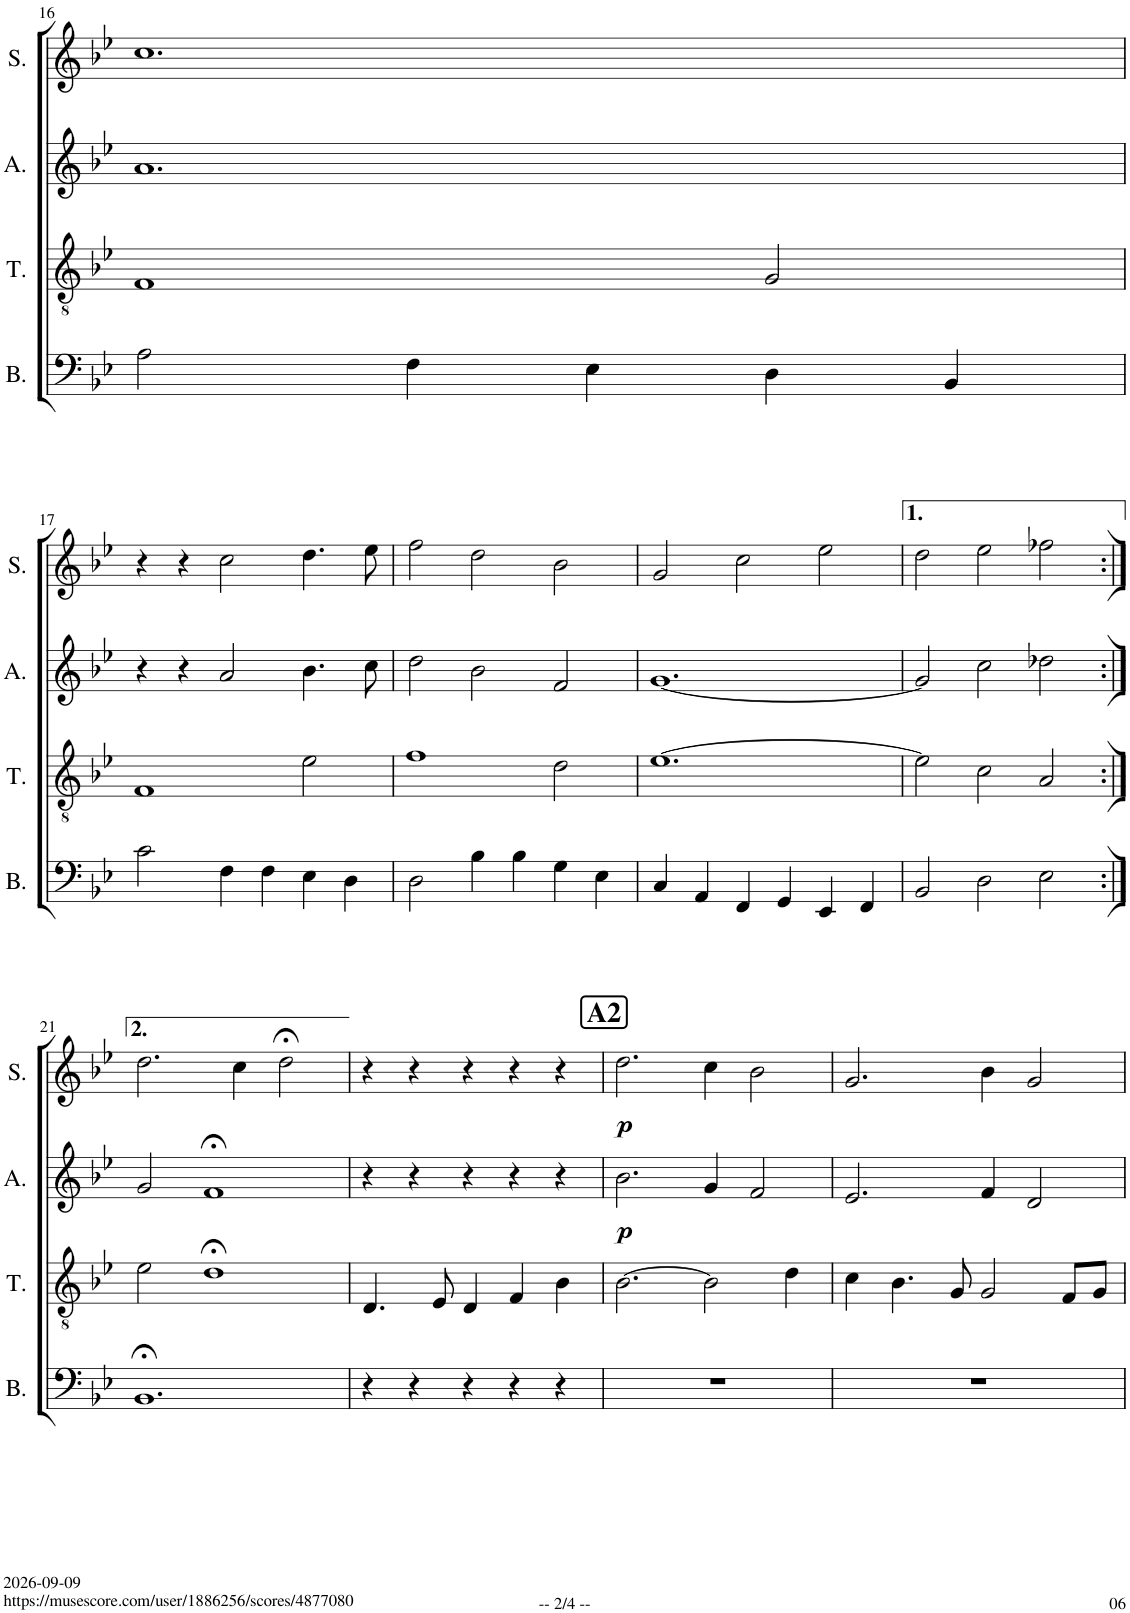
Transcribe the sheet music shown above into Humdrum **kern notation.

**kern	**kern	**kern	**dynam	**kern	**dynam
*part4	*part3	*part2	*part2	*part1	*part1
*staff4	*staff3	*staff2	*staff2	*staff1	*staff1
*I"Bass	*I"Tenor	*I"Alto	*	*I"Soprano	*
*I'B.	*I'T.	*I'A.	*	*I'S.	*
!!LO:PB:g=z
*clefF4	*clefGv2	*clefG2	*	*clefG2	*
*	*Trd1c2	*	*	*	*
*k[b-e-]	*k[b-e-]	*k[b-e-]	*	*k[b-e-]	*
*M6/4	*M6/4	*M6/4	*	*M6/4	*
=16	=16	=16	=16	=16	=16
2A\	1F	1.a	.	1.cc	.
4F\	.	.	.	.	.
4E-\	.	.	.	.	.
4D\	2G/	.	.	.	.
4BB-/	.	.	.	.	.
!!LO:LB:g=z
=17	=17	=17	=17	=17	=17
2c\	1F	4r	.	4r	.
.	.	4r	.	4r	.
4F\	.	2a/	.	2cc\	.
4F\	.	.	.	.	.
4E-\	2e-\	4.b-\	.	4.dd\	.
4D\	.	.	.	.	.
.	.	8cc\	.	8ee-\	.
=18	=18	=18	=18	=18	=18
2D\	1f	2dd\	.	2ff\	.
4B-\	.	2b-\	.	2dd\	.
4B-\	.	.	.	.	.
4G\	2d\	2f/	.	2b-\	.
4E-\	.	.	.	.	.
=19	=19	=19	=19	=19	=19
4C/	[1.e-	[1.g	.	2g/	.
4AA/	.	.	.	.	.
4FF/	.	.	.	2cc\	.
4GG/	.	.	.	.	.
4EE-/	.	.	.	2ee-\	.
4FF/	.	.	.	.	.
=20	=20	=20	=20	=20	=20
2BB-/	2e-\]	2g/]	.	2dd\	.
2D\	2c\	2cc\	.	2ee-\	.
2E-\	2A/	2dd-X\	.	2ff-X\	.
!!LO:LB:g=z
=21:|!	=21:|!	=21:|!	=21:|!	=21:|!	=21:|!
1.BB-;<	2e-\	2g/	.	2.dd\	.
.	1d;<	1f;<	.	.	.
.	.	.	.	4cc\	.
.	.	.	.	2dd;<\	.
=22	=22	=22	=22	=22	=22
4r	4.D/	4r	.	4r	.
4r	.	4r	.	4r	.
.	8E-/	.	.	.	.
4r	4D/	4r	.	4r	.
4r	4F/	4r	.	4r	.
4r	4B-\	4r	.	4r	.
!!LO:REH:place=s1:a:B:cj:fs=14:t=A2
=23	=23	=23	=23	=23	=23
!	!	!	!LO:DY:b	!	!LO:DY:b
1.r	[2.B-\	2.b-\	p	2.dd\	p
.	2B-\]	4g/	.	4cc\	.
.	.	2f/	.	2b-\	.
.	4d\	.	.	.	.
=24	=24	=24	=24	=24	=24
1.r	4c\	2.e-/	.	2.g/	.
.	4.B-\	.	.	.	.
.	8G/	.	.	.	.
.	2G/	4f/	.	4b-\	.
.	.	2d/	.	2g/	.
.	8F/L	.	.	.	.
.	8G/J	.	.	.	.
=	=	=	=	=	=
*-	*-	*-	*-	*-	*-
